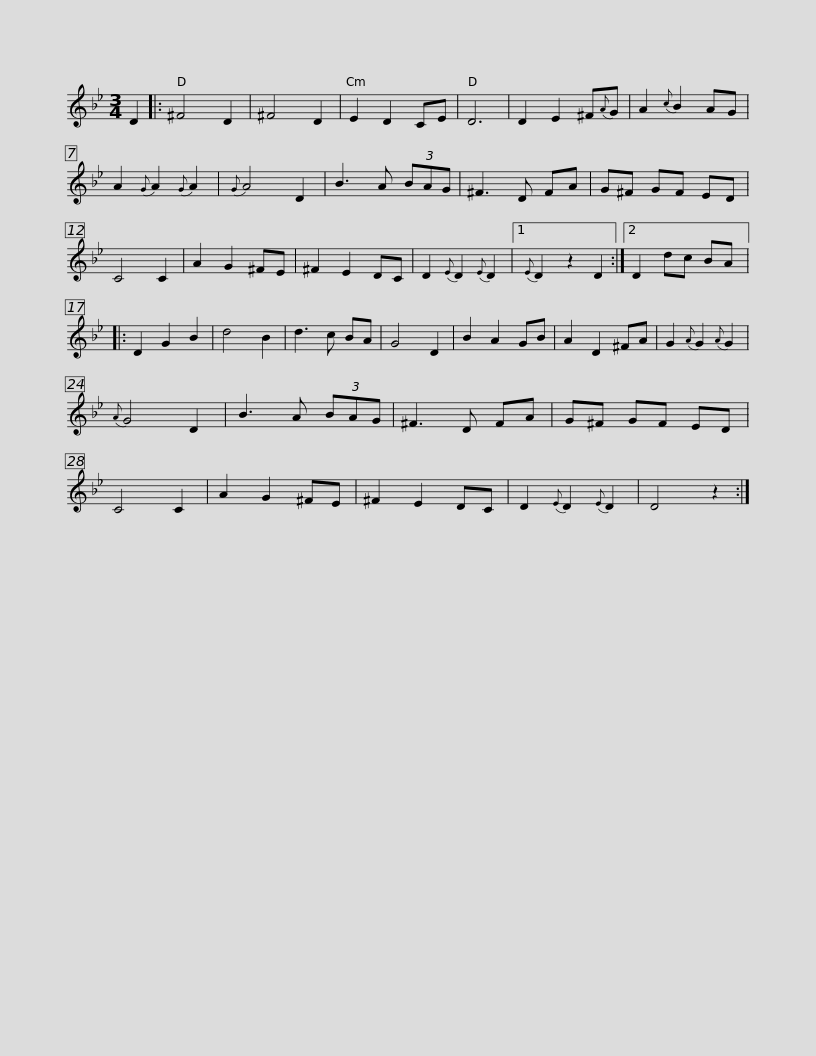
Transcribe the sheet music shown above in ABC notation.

X:1
L:1/8
M:3/4
I:linebreak $
K:Gmin
V:1 treble
V:1
 D2 |: ^F4 D2 | ^F4 D2 | E2 D2 CE | D6 | %5
 D2 E2 ^F{A}G | A2{c} B2 AG | A2{G} A2{G} A2 |{G} A4 D2 | B3 A (3BAG |$ %10
 ^F3 D FA | G^F GF ED | C4 C2 | A2 G2 ^FE | ^F2 E2 DC | %15
 D2{E} D2{E} D2 |1{E} D2 z2 D2 :|2 D2 dc BA |: D2 G2 B2 |$ d4 B2 | %20
 d3 c BA | G4 D2 | B2 A2 GB | A2 D2 ^FA | G2{A} G2{A} G2 | %25
{A} G4 D2 | B3 A (3BAG | ^F3 D FA |$ G^F GF ED | C4 C2 | %30
 A2 G2 ^FE | ^F2 E2 DC | D2{E} D2{E} D2 | D4 z2 :| %34
